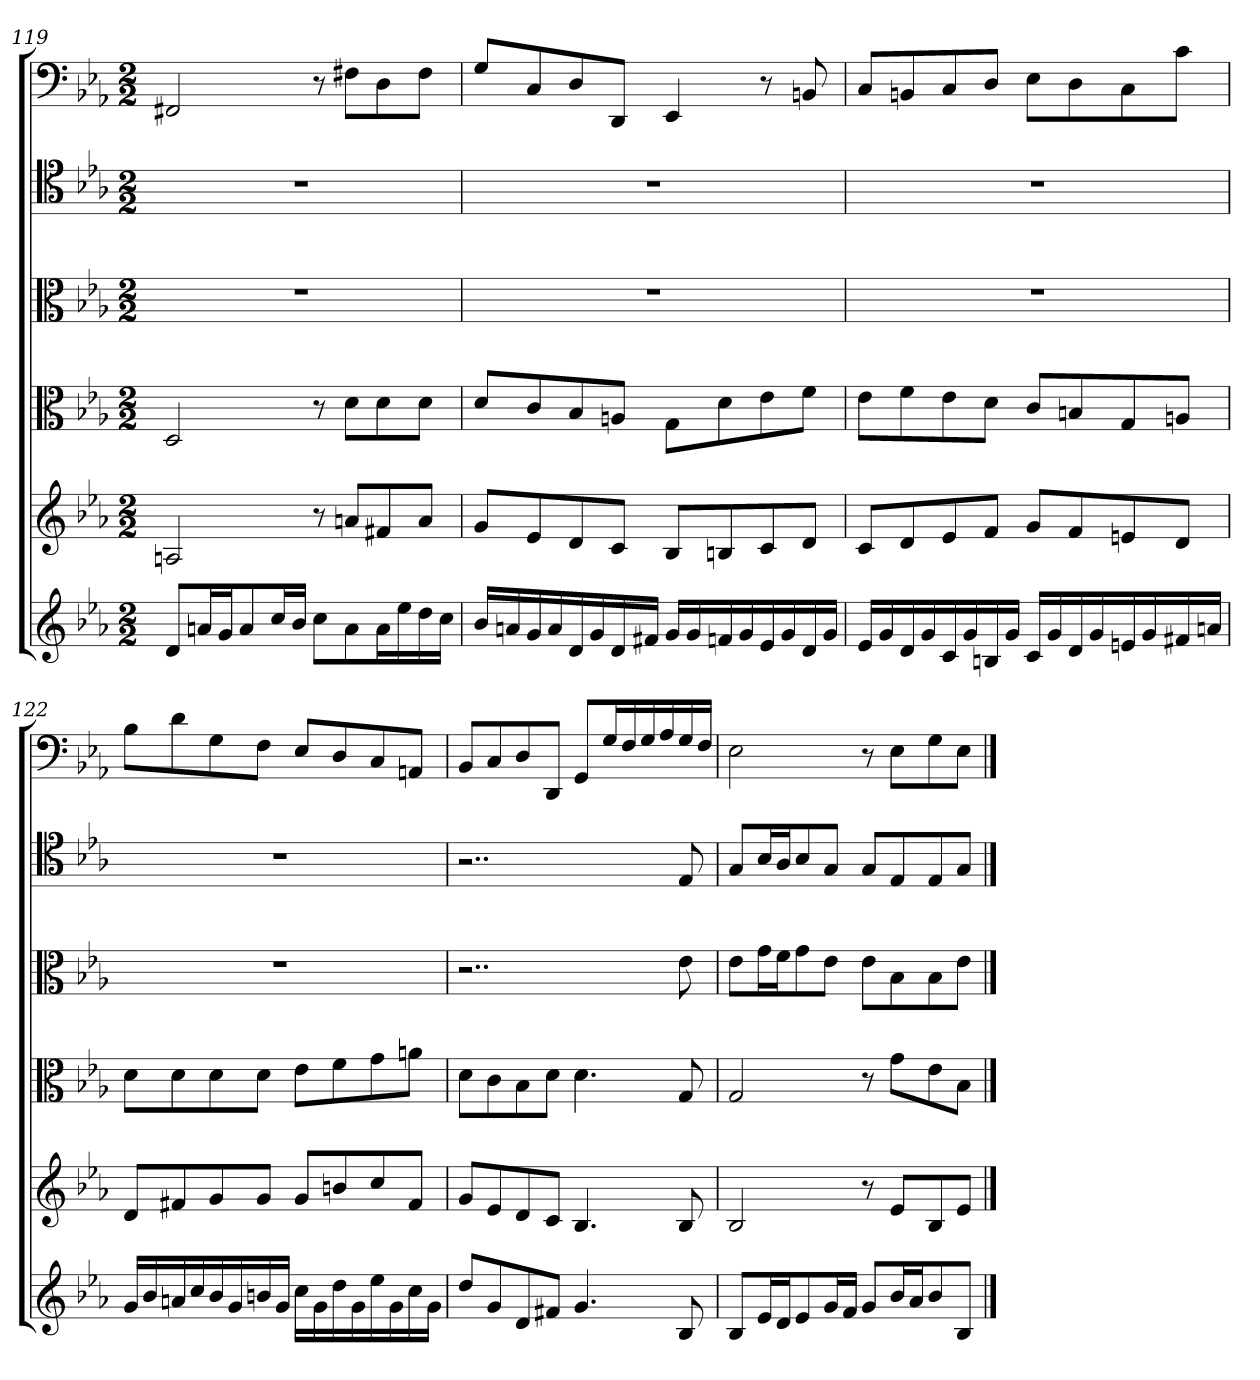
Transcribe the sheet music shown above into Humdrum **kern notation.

**kern	**kern	**kern	**kern	**kern	**kern
*part6	*part5	*part4	*part3	*part2	*part1
*staff6	*staff5	*staff4	*staff3	*staff2	*staff1
*	*	*clefC3	*clefC3	*clefC4	*clefF4
*k[b-e-a-]	*k[b-e-a-]	*k[b-e-a-]	*k[b-e-a-]	*k[b-e-a-]	*k[b-e-a-]
*E-:	*E-:	*E-:	*E-:	*E-:	*E-:
*M2/2	*M2/2	*M2/2	*M2/2	*M2/2	*M2/2
=119	=119	=119	=119	=119	=119
8dL	2An	2D	1r	1r	2FF#X
16anL	.	.	.	.	.
16gJ	.	.	.	.	.
8a	.	.	.	.	.
16ccL	.	.	.	.	.
16b-JJ	.	.	.	.	.
8ccL	8r	8r	.	.	8r
8a	8anL	8d\L	.	.	8F#X\L
16aL	8f#X	8d\	.	.	8D\
16ee-	.	.	.	.	.
16dd	8aJ	8d\J	.	.	8F#\J
16ccJJ	.	.	.	.	.
=120	=120	=120	=120	=120	=120
16b-LL	8gL	8d/L	1r	1r	8G/L
16an	.	.	.	.	.
16g	8e-	8c/	.	.	8C/
16a	.	.	.	.	.
16d	8d	8B-/	.	.	8D/
16g	.	.	.	.	.
16d	8cJ	8An/J	.	.	8DD/J
16f#XJJ	.	.	.	.	.
16gLL	8B-L	8G\L	.	.	4EE-
16g	.	.	.	.	.
16fn	8Bn	8d\	.	.	.
16g	.	.	.	.	.
16e-	8c	8e-\	.	.	8r
16g	.	.	.	.	.
16d	8dJ	8f\J	.	.	8BBn
16gJJ	.	.	.	.	.
=121	=121	=121	=121	=121	=121
16e-LL	8cL	8e-\L	1r	1r	8C/L
16g	.	.	.	.	.
16d	8d	8f\	.	.	8BBn/
16g	.	.	.	.	.
16c	8e-	8e-\	.	.	8C/
16g	.	.	.	.	.
16Bn	8fJ	8d\J	.	.	8D/J
16gJJ	.	.	.	.	.
16cLL	8gL	8c/L	.	.	8E-\L
16g	.	.	.	.	.
16d	8f	8Bn/	.	.	8D\
16g	.	.	.	.	.
16en	8en	8G/	.	.	8C\
16g	.	.	.	.	.
16f#X	8dJ	8An/J	.	.	8c\J
16anJJ	.	.	.	.	.
=122	=122	=122	=122	=122	=122
16gLL	8dL	8d\L	1r	1r	8B-\L
16b-	.	.	.	.	.
16an	8f#X	8d\	.	.	8d\
16cc	.	.	.	.	.
16b-	8g	8d\	.	.	8G\
16g	.	.	.	.	.
16bn	8gJ	8d\J	.	.	8F\J
16gJJ	.	.	.	.	.
16ccLL	8gL	8e-\L	.	.	8E-/L
16g	.	.	.	.	.
16dd	8bn	8f\	.	.	8D/
16g	.	.	.	.	.
16ee-	8cc	8g\	.	.	8C/
16g	.	.	.	.	.
16cc	8f#J	8an\J	.	.	8AAn/J
16gJJ	.	.	.	.	.
=123	=123	=123	=123	=123	=123
8ddL	8gL	8d\L	2..r	2..r	8BB-/L
8g	8e-	8c\	.	.	8C/
8d	8d	8B-\	.	.	8D/
8f#XJ	8cJ	8d\J	.	.	8DD/J
4.g	4.B-	4.d	.	.	8GG/L
.	.	.	.	.	16G/L
.	.	.	.	.	16F/
.	.	.	.	.	16G/
.	.	.	.	.	16A-/
8B-	8B-	8G	8e-	8E-	16G/
.	.	.	.	.	16F/JJ
=124	=124	=124	=124	=124	=124
8B-L	2B-	2G	8e-\L	8G/L	2E-
16e-L	.	.	16g\L	16B-/L	.
16dJ	.	.	16f\J	16A-/J	.
8e-	.	.	8g\	8B-/	.
16gL	.	.	8e-\J	8G/J	.
16fJJ	.	.	.	.	.
8gL	8r	8r	8e-\L	8G/L	8r
16b-L	8e-L	8g\L	8B-\	8E-/	8E-\L
16a-J	.	.	.	.	.
8b-	8B-	8e-\	8B-\	8E-/	8G\
8B-J	8e-J	8B-\J	8e-\J	8G/J	8E-\J
==	==	==	==	==	==
*-	*-	*-	*-	*-	*-
